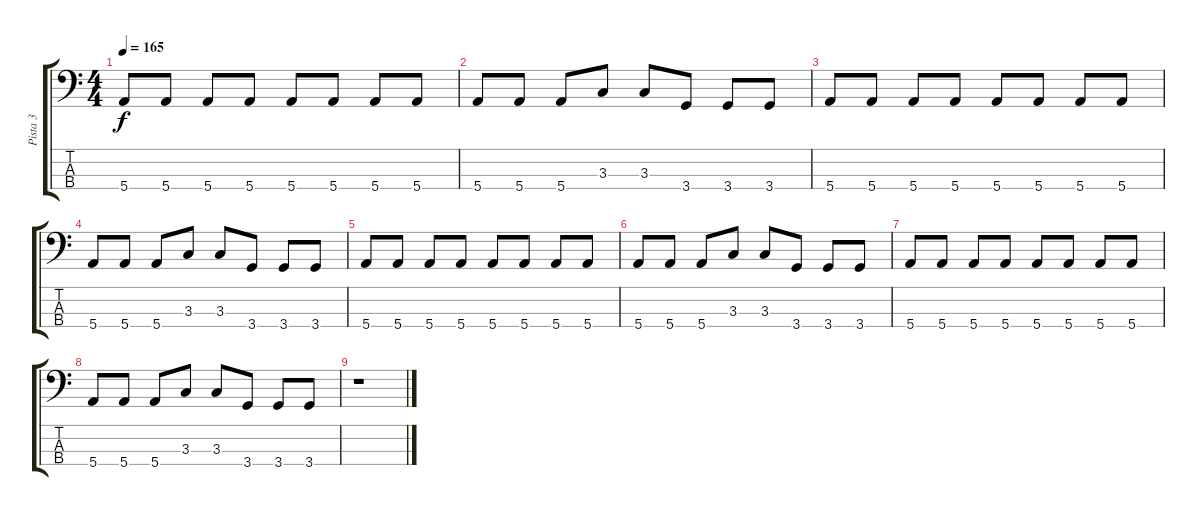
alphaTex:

\track ("Pista 3" "Pista 3") {instrument electricbasspick}
\staff {score tabs}
\tuning (G2 D2 A1 E1) {hide}
\ts (4 4)
\tempo 165
\clef f4
\ks c
5.4.8{dy f} 5.4.8 5.4.8 5.4.8 5.4.8 5.4.8 5.4.8 5.4.8 |
5.4.8 5.4.8 5.4.8 3.3.8 3.3.8 3.4.8 3.4.8 3.4.8 |
5.4.8 5.4.8 5.4.8 5.4.8 5.4.8 5.4.8 5.4.8 5.4.8 |
5.4.8 5.4.8 5.4.8 3.3.8 3.3.8 3.4.8 3.4.8 3.4.8 |
5.4.8 5.4.8 5.4.8 5.4.8 5.4.8 5.4.8 5.4.8 5.4.8 |
5.4.8 5.4.8 5.4.8 3.3.8 3.3.8 3.4.8 3.4.8 3.4.8 |
5.4.8 5.4.8 5.4.8 5.4.8 5.4.8 5.4.8 5.4.8 5.4.8 |
5.4.8 5.4.8 5.4.8 3.3.8 3.3.8 3.4.8 3.4.8 3.4.8 |
r.1
